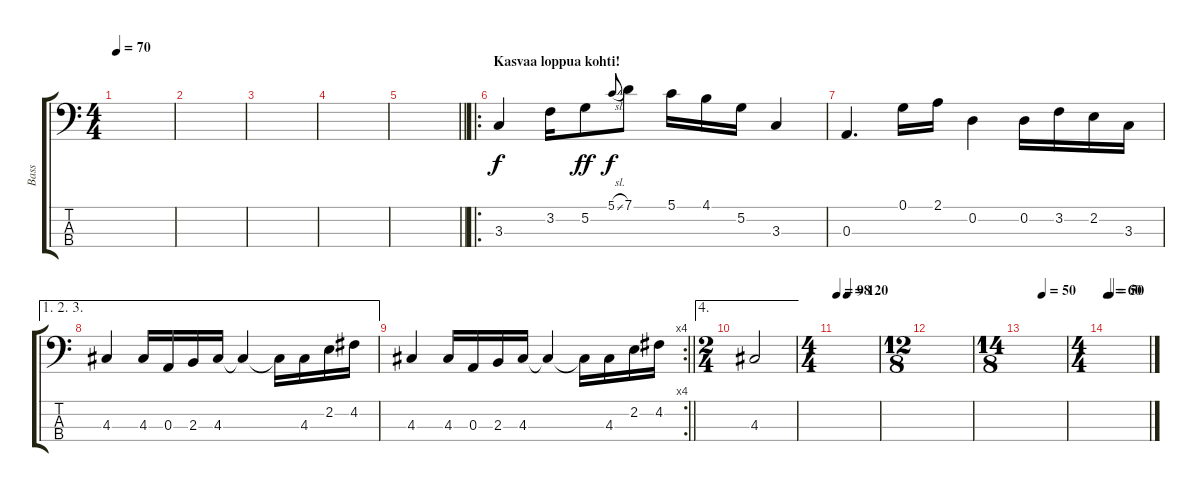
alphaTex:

\track ("Bass" "Bass") {instrument electricbassfinger}
\staff {score tabs}
\tuning (G2 D2 A1 E1) {hide}
\ts (4 4)
\tempo 70
\clef f4
\ks c
|
|
|
|
\barLineRight lightlight
|
\ro
\section ("" "Kasvaa loppua kohti!")
3.3.4 3.2.16 5.2.8{dy ff} 5.1{sl}.8{gr onbeat dy f} 7.1.8 5.1.16 4.1.16 5.2.16 3.3.4 |
0.3.4{d} 0.1.16 2.1.16 0.2.4 0.2.16 3.2.16 2.2.16 3.3.16 |
\ae (1 2 3)
4.3.4 4.3.16 0.3.16 2.3.16 4.3.16 4.3{t}.4 4.3{t}.16 4.3.16 2.2.16 4.2.16 |
\rc 4
\barLineRight lightlight
4.3.4 4.3.16 0.3.16 2.3.16 4.3.16 4.3{t}.4 4.3{t}.16 4.3.16 2.2.16 4.2.16 |
\ae 4
\ts (2 4)
4.3.2 |
\ts (4 4)
\tempo 98
\tempo (120 0.25)
|
\ts (12 8)
|
\ts (14 8)
\tempo (50 0.42857142857142855)
|
\ts (4 4)
\tempo 60
\tempo (50 0.0625)
